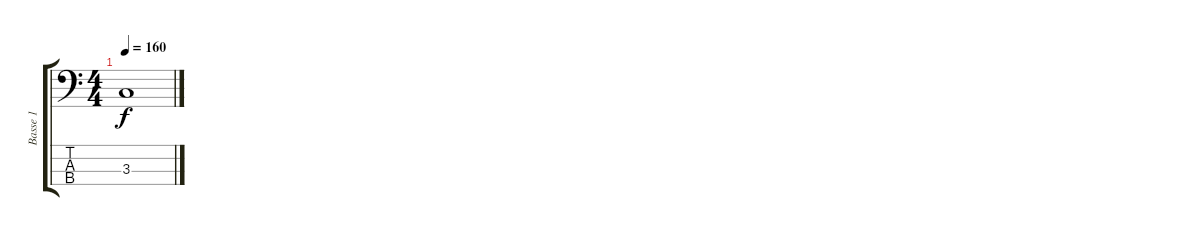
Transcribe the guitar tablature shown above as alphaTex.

\track ("Basse 1" "Basse 1") {mute instrument electricbassfinger}
\staff {score tabs}
\tuning (G2 D2 A1 E1) {hide}
\ts (4 4)
\tempo 160
\clef f4
\ks c
3.3.1{dy f}
